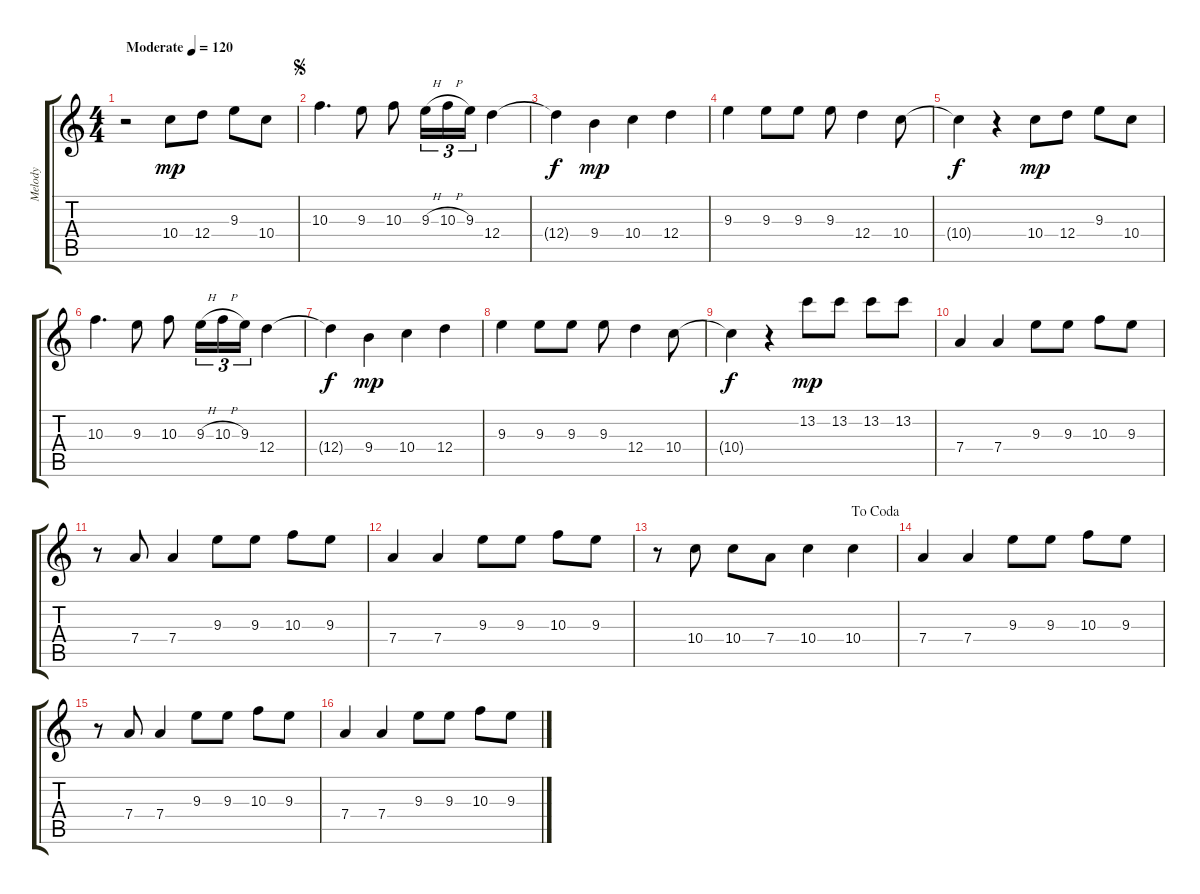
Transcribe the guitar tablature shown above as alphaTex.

\track ("Melody" "Melody") {instrument electricguitarclean}
\staff {score tabs}
\tuning (E4 B3 G3 D3 A2 E2) {hide}
\ts (4 4)
\tempo (120 "Moderate")
\clef g2
\ks c
r.2{dy mp instrument electricguitarclean} 10.4.8 12.4.8 9.3.8 10.4.8 |
\jump segno
10.3.4{d} 9.3.8 10.3.8 9.3{h}.16{tu (3 2)} 10.3{h}.16{tu (3 2)} 9.3.16{tu (3 2)} 12.4.4 |
12.4{t}.4{dy f} 9.4.4{dy mp} 10.4.4 12.4.4 |
9.3.4 9.3.8 9.3.8 9.3.8 12.4.4 10.4.8 |
10.4{t}.4{dy f} r.4 10.4.8{dy mp} 12.4.8 9.3.8 10.4.8 |
10.3.4{d} 9.3.8 10.3.8 9.3{h}.16{tu (3 2)} 10.3{h}.16{tu (3 2)} 9.3.16{tu (3 2)} 12.4.4 |
12.4{t}.4{dy f} 9.4.4{dy mp} 10.4.4 12.4.4 |
9.3.4 9.3.8 9.3.8 9.3.8 12.4.4 10.4.8 |
10.4{t}.4{dy f} r.4 13.2.8{dy mp} 13.2.8 13.2.8 13.2.8 |
7.4.4 7.4.4 9.3.8 9.3.8 10.3.8 9.3.8 |
r.8 7.4.8 7.4.4 9.3.8 9.3.8 10.3.8 9.3.8 |
7.4.4 7.4.4 9.3.8 9.3.8 10.3.8 9.3.8 |
\jump dacoda
r.8 10.4.8 10.4.8 7.4.8 10.4.4 10.4.4 |
7.4.4 7.4.4 9.3.8 9.3.8 10.3.8 9.3.8 |
r.8 7.4.8 7.4.4 9.3.8 9.3.8 10.3.8 9.3.8 |
7.4.4 7.4.4 9.3.8 9.3.8 10.3.8 9.3.8
